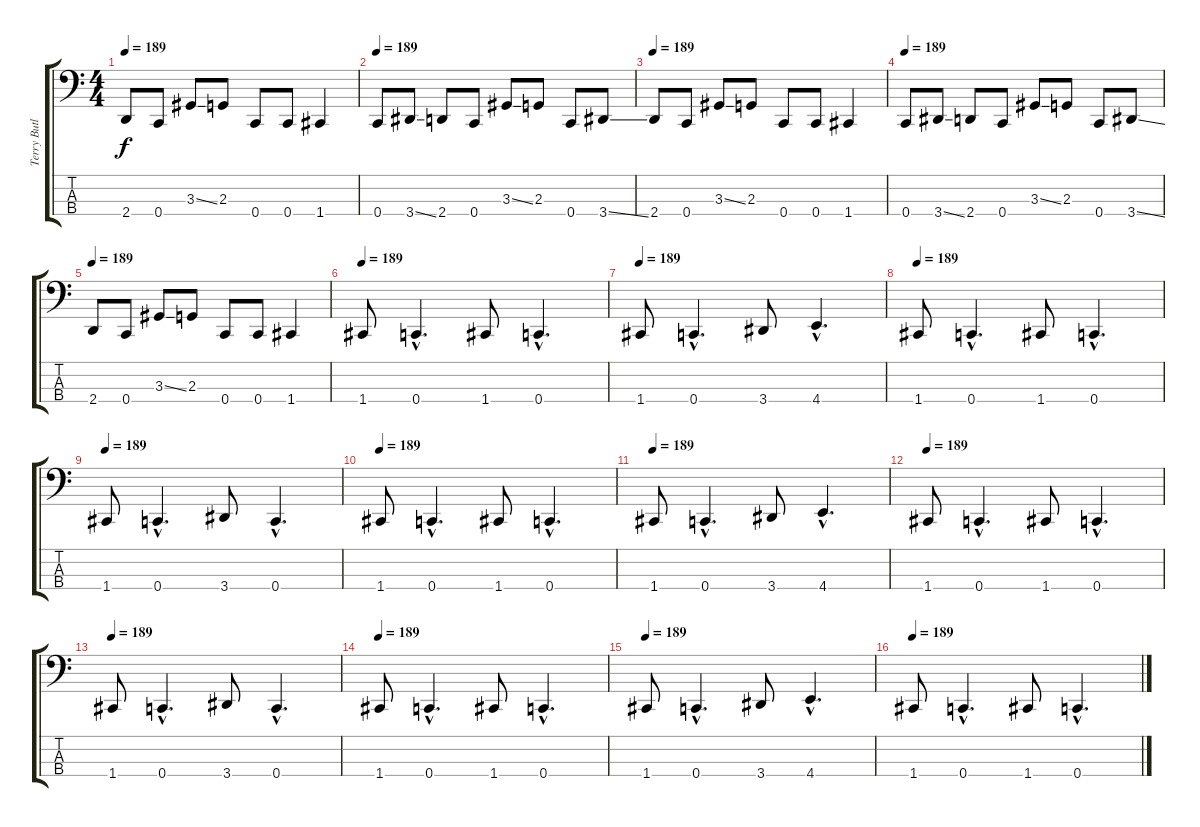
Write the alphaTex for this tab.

\track ("Terry Butler (Bass)" "Terry Butl") {instrument electricbasspick}
\staff {score tabs}
\tuning (Eb2 Bb1 F1 C1) {hide}
\ts (4 4)
\tempo 189
\clef f4
\ks c
2.4.8{dy f} 0.4.8 3.3{ss}.8 2.3.8 0.4.8 0.4.8 1.4.4 |
\tempo 189
0.4.8 3.4{ss}.8 2.4.8 0.4.8 3.3{ss}.8 2.3.8 0.4.8 3.4{ss}.8 |
\tempo 189
2.4.8 0.4.8 3.3{ss}.8 2.3.8 0.4.8 0.4.8 1.4.4 |
\tempo 189
0.4.8 3.4{ss}.8 2.4.8 0.4.8 3.3{ss}.8 2.3.8 0.4.8 3.4{ss}.8 |
\tempo 189
2.4.8 0.4.8 3.3{ss}.8 2.3.8 0.4.8 0.4.8 1.4.4 |
\tempo 189
1.4.8 0.4{hac}.4{d} 1.4.8 0.4{hac}.4{d} |
\tempo 189
1.4.8 0.4{hac}.4{d} 3.4.8 4.4{hac}.4{d} |
\tempo 189
1.4.8 0.4{hac}.4{d} 1.4.8 0.4{hac}.4{d} |
\tempo 189
1.4.8 0.4{hac}.4{d} 3.4.8 0.4{hac}.4{d} |
\tempo 189
1.4.8 0.4{hac}.4{d} 1.4.8 0.4{hac}.4{d} |
\tempo 189
1.4.8 0.4{hac}.4{d} 3.4.8 4.4{hac}.4{d} |
\tempo 189
1.4.8 0.4{hac}.4{d} 1.4.8 0.4{hac}.4{d} |
\tempo 189
1.4.8 0.4{hac}.4{d} 3.4.8 0.4{hac}.4{d} |
\tempo 189
1.4.8 0.4{hac}.4{d} 1.4.8 0.4{hac}.4{d} |
\tempo 189
1.4.8 0.4{hac}.4{d} 3.4.8 4.4{hac}.4{d} |
\tempo 189
1.4.8 0.4{hac}.4{d} 1.4.8 0.4{hac}.4{d}
